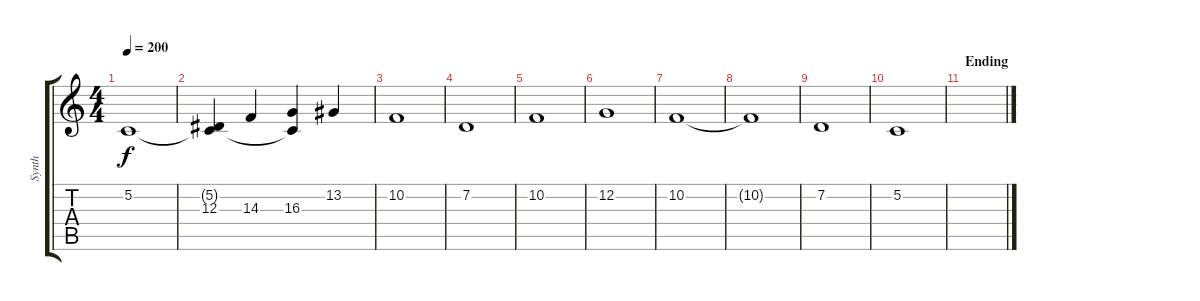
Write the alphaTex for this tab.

\track ("Synth" "Synth") {instrument stringensemble1}
\staff {score tabs}
\tuning (C4 G3 Eb3 Bb2 F2 C2) {hide}
\ts (4 4)
\tempo 200
\clef g2
\ks c
5.2.1{dy f} |
(5.2{t} 12.3).4 14.3.4 (5.2{t} 16.3).4 13.2.4 |
10.2.1 |
7.2.1 |
10.2.1 |
12.2.1 |
10.2.1 |
10.2{t}.1 |
7.2.1 |
5.2.1 |
\section ("" "Ending")
